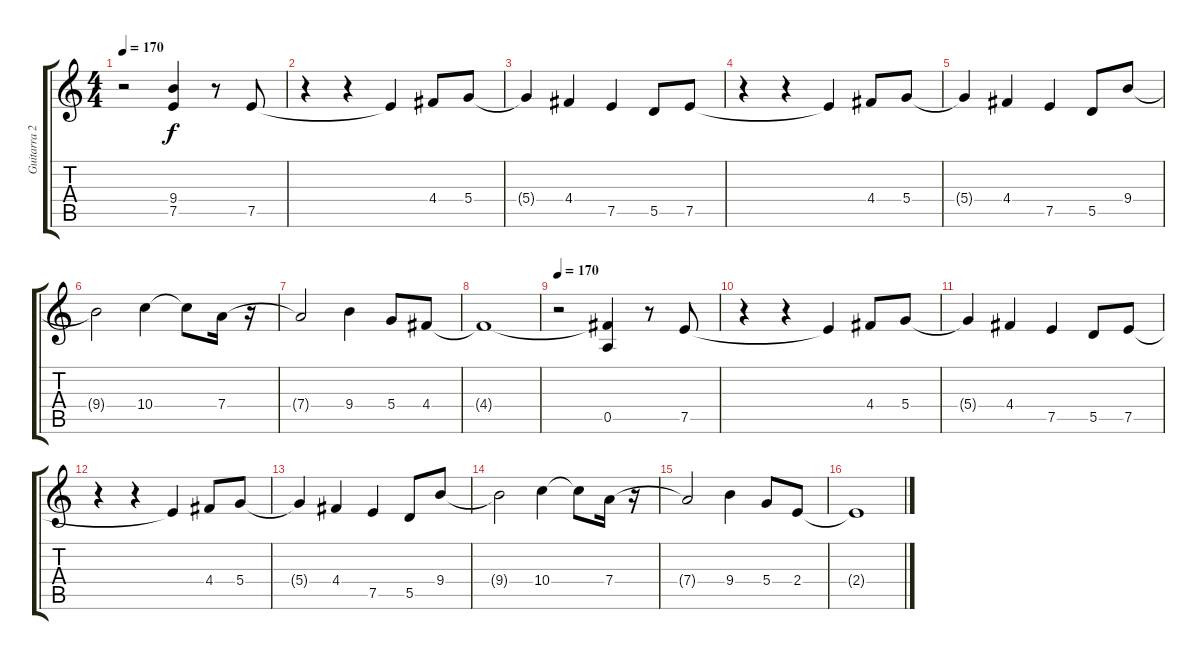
\track ("Guitarra 2" "Guitarra 2") {instrument distortionguitar}
\staff {score tabs}
\tuning (E4 B3 G3 D3 A2 E2) {hide}
\ts (4 4)
\tempo 170
\clef g2
\ks c
r.2{dy f} (9.4{t} 7.5{t}).4 r.8 7.5.8 |
r.4 r.4 7.5{t}.4 4.4.8 5.4.8 |
5.4{t}.4 4.4.4 7.5.4 5.5.8 7.5.8 |
r.4 r.4 7.5{t}.4 4.4.8 5.4.8 |
5.4{t}.4 4.4.4 7.5.4 5.5.8 9.4.8 |
9.4{t}.2 10.4.4 10.4{t}.8 7.4.16 r.16 |
7.4{t}.2 9.4.4 5.4.8 4.4.8 |
4.4{t}.1 |
\tempo 170
r.2 (4.4{t} 0.5).4 r.8 7.5.8 |
r.4 r.4 7.5{t}.4 4.4.8 5.4.8 |
5.4{t}.4 4.4.4 7.5.4 5.5.8 7.5.8 |
r.4 r.4 7.5{t}.4 4.4.8 5.4.8 |
5.4{t}.4 4.4.4 7.5.4 5.5.8 9.4.8 |
9.4{t}.2 10.4.4 10.4{t}.8 7.4.16 r.16 |
7.4{t}.2 9.4.4 5.4.8 2.4.8 |
2.4{t}.1
